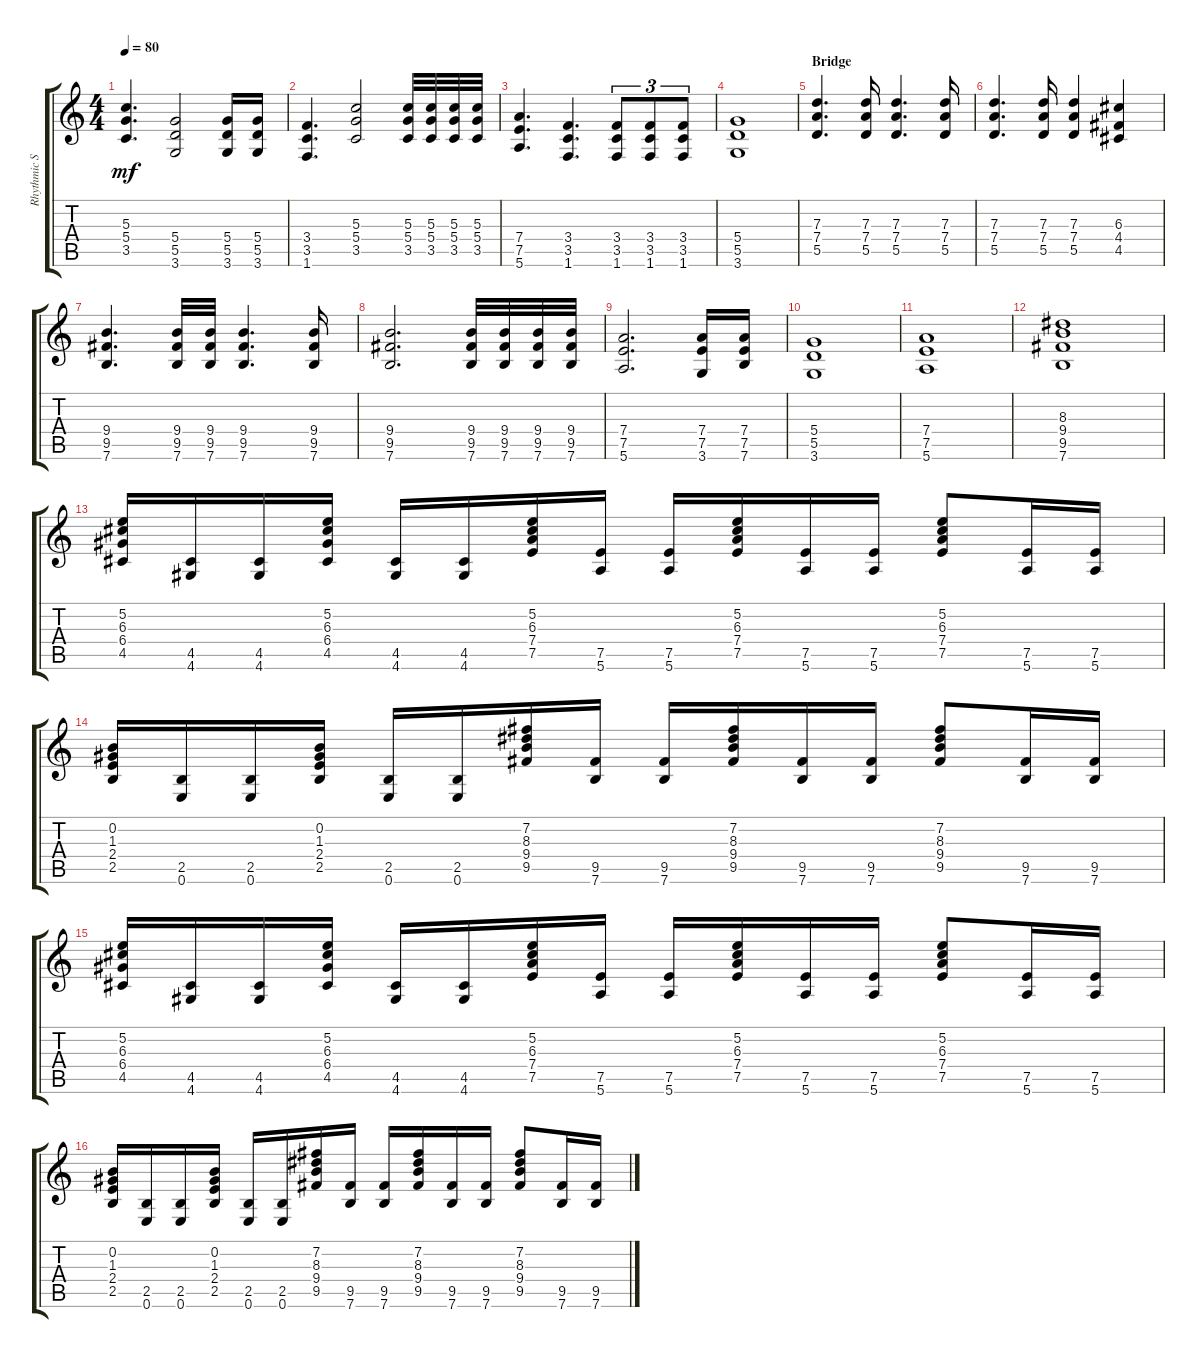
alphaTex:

\track ("Rhythmic Strings" "Rhythmic S") {instrument distortionguitar}
\staff {score tabs}
\tuning (E4 B3 G3 D3 A2 E2) {hide}
\ts (4 4)
\tempo 80
\clef g2
\ks c
(5.3 5.4 3.5).4{d dy mf} (5.4 5.5 3.6).2 (5.4 5.5 3.6).16 (5.4 5.5 3.6).16 |
(3.4 3.5 1.6).4{d} (5.3 5.4 3.5).2 (5.3 5.4 3.5).32 (5.3 5.4 3.5).32 (5.3 5.4 3.5).32 (5.3 5.4 3.5).32 |
(7.4 7.5 5.6).4{d} (3.4 3.5 1.6).4{d} (3.4 3.5 1.6).8{tu (3 2)} (3.4 3.5 1.6).8{tu (3 2)} (3.4 3.5 1.6).8{tu (3 2)} |
(5.4 5.5 3.6).1 |
\section ("" "Bridge")
(7.3 7.4 5.5).4{d} (7.3 7.4 5.5).16 (7.3 7.4 5.5).4{d} (7.3 7.4 5.5).16 |
(7.3 7.4 5.5).4{d} (7.3 7.4 5.5).16 (7.3 7.4 5.5).4 (6.3 4.4 4.5).4 |
(9.4 9.5 7.6).4{d} (9.4 9.5 7.6).32 (9.4 9.5 7.6).32 (9.4 9.5 7.6).4{d} (9.4 9.5 7.6).16 |
(9.4 9.5 7.6).2{d} (9.4 9.5 7.6).32 (9.4 9.5 7.6).32 (9.4 9.5 7.6).32 (9.4 9.5 7.6).32 |
(7.4 7.5 5.6).2{d} (7.4 7.5 3.6).16 (7.4 7.5 7.6).16 |
(5.4 5.5 3.6).1 |
(7.4 7.5 5.6).1 |
(8.3 9.4 9.5 7.6).1 |
(5.2 6.3 6.4 4.5).16 (4.5 4.6).16 (4.5 4.6).16 (5.2 6.3 6.4 4.5).16 (4.5 4.6).16 (4.5 4.6).16 (5.2 6.3 7.4 7.5).16 (7.5 5.6).16 (7.5 5.6).16 (5.2 6.3 7.4 7.5).16 (7.5 5.6).16 (7.5 5.6).16 (5.2 6.3 7.4 7.5).8 (7.5 5.6).16 (7.5 5.6).16 |
(0.2 1.3 2.4 2.5).16 (2.5 0.6).16 (2.5 0.6).16 (0.2 1.3 2.4 2.5).16 (2.5 0.6).16 (2.5 0.6).16 (7.2 8.3 9.4 9.5).16 (9.5 7.6).16 (9.5 7.6).16 (7.2 8.3 9.4 9.5).16 (9.5 7.6).16 (9.5 7.6).16 (7.2 8.3 9.4 9.5).8 (9.5 7.6).16 (9.5 7.6).16 |
(5.2 6.3 6.4 4.5).16 (4.5 4.6).16 (4.5 4.6).16 (5.2 6.3 6.4 4.5).16 (4.5 4.6).16 (4.5 4.6).16 (5.2 6.3 7.4 7.5).16 (7.5 5.6).16 (7.5 5.6).16 (5.2 6.3 7.4 7.5).16 (7.5 5.6).16 (7.5 5.6).16 (5.2 6.3 7.4 7.5).8 (7.5 5.6).16 (7.5 5.6).16 |
(0.2 1.3 2.4 2.5).16 (2.5 0.6).16 (2.5 0.6).16 (0.2 1.3 2.4 2.5).16 (2.5 0.6).16 (2.5 0.6).16 (7.2 8.3 9.4 9.5).16 (9.5 7.6).16 (9.5 7.6).16 (7.2 8.3 9.4 9.5).16 (9.5 7.6).16 (9.5 7.6).16 (7.2 8.3 9.4 9.5).8 (9.5 7.6).16 (9.5 7.6).16
